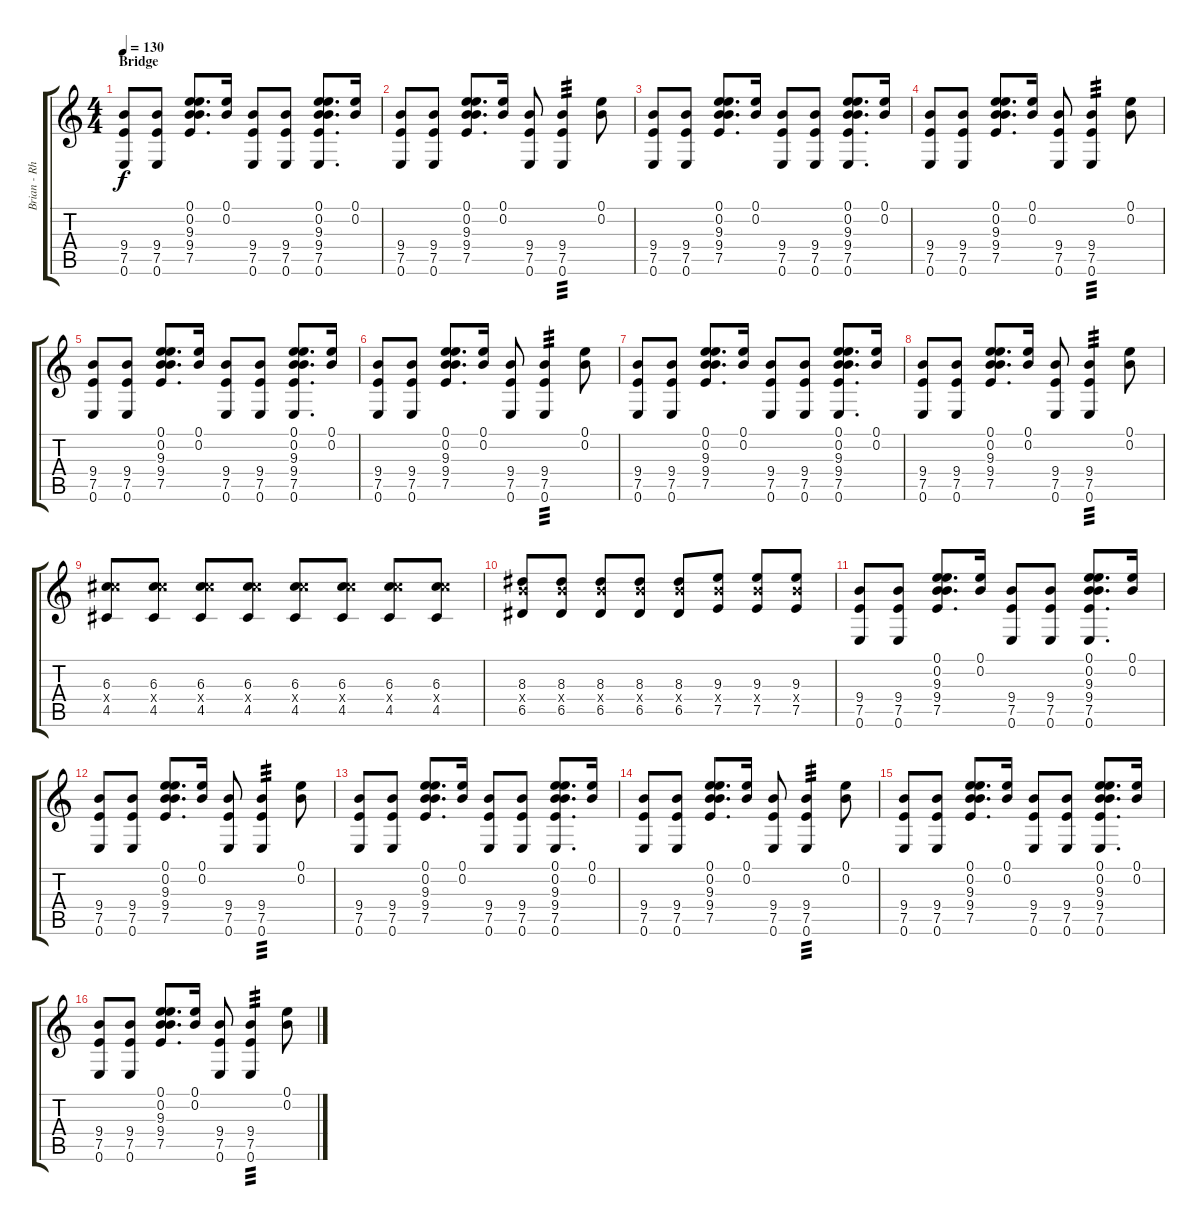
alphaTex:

\track ("Brian - Rhythm Guitar" "Brian - Rh") {instrument electricguitarjazz}
\staff {score tabs}
\tuning (E4 B3 G3 D3 A2 E2) {hide}
\ts (4 4)
\section ("" "Bridge")
\tempo 130
\clef g2
\ks c
(9.4 7.5 0.6).8{dy f instrument electricguitarjazz} (9.4 7.5 0.6).8 (0.1 0.2 9.3 9.4 7.5).8{d} (0.1 0.2).16 (9.4 7.5 0.6).8 (9.4 7.5 0.6).8 (0.1 0.2 9.3 9.4 7.5 0.6).8{d} (0.1 0.2).16 |
(9.4 7.5 0.6).8 (9.4 7.5 0.6).8 (0.1 0.2 9.3 9.4 7.5).8{d} (0.1 0.2).16 (9.4 7.5 0.6).8 (9.4 7.5 0.6).4{tp 3} (0.1 0.2).8 |
(9.4 7.5 0.6).8 (9.4 7.5 0.6).8 (0.1 0.2 9.3 9.4 7.5).8{d} (0.1 0.2).16 (9.4 7.5 0.6).8 (9.4 7.5 0.6).8 (0.1 0.2 9.3 9.4 7.5 0.6).8{d} (0.1 0.2).16 |
(9.4 7.5 0.6).8 (9.4 7.5 0.6).8 (0.1 0.2 9.3 9.4 7.5).8{d} (0.1 0.2).16 (9.4 7.5 0.6).8 (9.4 7.5 0.6).4{tp 3} (0.1 0.2).8 |
(9.4 7.5 0.6).8 (9.4 7.5 0.6).8 (0.1 0.2 9.3 9.4 7.5).8{d} (0.1 0.2).16 (9.4 7.5 0.6).8 (9.4 7.5 0.6).8 (0.1 0.2 9.3 9.4 7.5 0.6).8{d} (0.1 0.2).16 |
(9.4 7.5 0.6).8 (9.4 7.5 0.6).8 (0.1 0.2 9.3 9.4 7.5).8{d} (0.1 0.2).16 (9.4 7.5 0.6).8 (9.4 7.5 0.6).4{tp 3} (0.1 0.2).8 |
(9.4 7.5 0.6).8 (9.4 7.5 0.6).8 (0.1 0.2 9.3 9.4 7.5).8{d} (0.1 0.2).16 (9.4 7.5 0.6).8 (9.4 7.5 0.6).8 (0.1 0.2 9.3 9.4 7.5 0.6).8{d} (0.1 0.2).16 |
(9.4 7.5 0.6).8 (9.4 7.5 0.6).8 (0.1 0.2 9.3 9.4 7.5).8{d} (0.1 0.2).16 (9.4 7.5 0.6).8 (9.4 7.5 0.6).4{tp 3} (0.1 0.2).8 |
(6.3 11.4{x} 4.5).8{instrument electricguitarjazz} (6.3 11.4{x} 4.5).8 (6.3 11.4{x} 4.5).8 (6.3 11.4{x} 4.5).8 (6.3 11.4{x} 4.5).8 (6.3 11.4{x} 4.5).8 (6.3 11.4{x} 4.5).8 (6.3 11.4{x} 4.5).8 |
(8.3 9.4{x} 6.5).8 (8.3 9.4{x} 6.5).8 (8.3 9.4{x} 6.5).8 (8.3 9.4{x} 6.5).8 (8.3 9.4{x} 6.5).8 (9.3 9.4{x} 7.5).8 (9.3 9.4{x} 7.5).8 (9.3 9.4{x} 7.5).8 |
(9.4 7.5 0.6).8{instrument electricguitarjazz} (9.4 7.5 0.6).8 (0.1 0.2 9.3 9.4 7.5).8{d} (0.1 0.2).16 (9.4 7.5 0.6).8 (9.4 7.5 0.6).8 (0.1 0.2 9.3 9.4 7.5 0.6).8{d} (0.1 0.2).16 |
(9.4 7.5 0.6).8 (9.4 7.5 0.6).8 (0.1 0.2 9.3 9.4 7.5).8{d} (0.1 0.2).16 (9.4 7.5 0.6).8 (9.4 7.5 0.6).4{tp 3} (0.1 0.2).8 |
(9.4 7.5 0.6).8 (9.4 7.5 0.6).8 (0.1 0.2 9.3 9.4 7.5).8{d} (0.1 0.2).16 (9.4 7.5 0.6).8 (9.4 7.5 0.6).8 (0.1 0.2 9.3 9.4 7.5 0.6).8{d} (0.1 0.2).16 |
(9.4 7.5 0.6).8 (9.4 7.5 0.6).8 (0.1 0.2 9.3 9.4 7.5).8{d} (0.1 0.2).16 (9.4 7.5 0.6).8 (9.4 7.5 0.6).4{tp 3} (0.1 0.2).8 |
(9.4 7.5 0.6).8 (9.4 7.5 0.6).8 (0.1 0.2 9.3 9.4 7.5).8{d} (0.1 0.2).16 (9.4 7.5 0.6).8 (9.4 7.5 0.6).8 (0.1 0.2 9.3 9.4 7.5 0.6).8{d} (0.1 0.2).16 |
(9.4 7.5 0.6).8 (9.4 7.5 0.6).8 (0.1 0.2 9.3 9.4 7.5).8{d} (0.1 0.2).16 (9.4 7.5 0.6).8 (9.4 7.5 0.6).4{tp 3} (0.1 0.2).8
